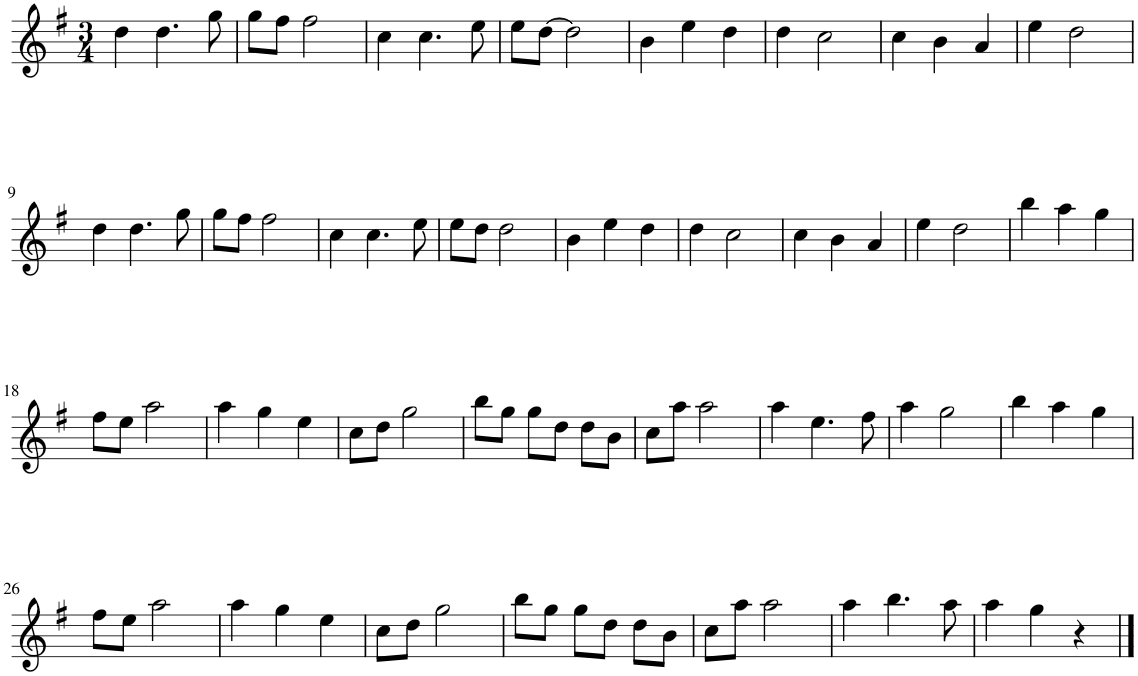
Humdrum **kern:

**kern
*part1
*staff1
*I"Flute, Flute
*clefG2
*k[f#]
*M3/4
=1
4dd\
4.dd\
8gg\
=2
8gg\L
8ff#\J
2ff#\
=3
4cc\
4.cc\
8ee\
=4
8ee\L
[8dd\J
2dd\]
=5
4b\
4ee\
4dd\
=6
4dd\
2cc\
=7
4cc\
4b\
4a/
=8
4ee\
2dd\
!!LO:LB:g=z
=9
4dd\
4.dd\
8gg\
=10
8gg\L
8ff#\J
2ff#\
=11
4cc\
4.cc\
8ee\
=12
8ee\L
8dd\J
2dd\
=13
4b\
4ee\
4dd\
=14
4dd\
2cc\
=15
4cc\
4b\
4a/
=16
4ee\
2dd\
=17
4bb\
4aa\
4gg\
!!LO:LB:g=z
=18
8ff#\L
8ee\J
2aa\
=19
4aa\
4gg\
4ee\
=20
8cc\L
8dd\J
2gg\
=21
8bb\L
8gg\J
8gg\L
8dd\J
8dd\L
8b\J
=22
8cc\L
8aa\J
2aa\
=23
4aa\
4.ee\
8ff#\
=24
4aa\
2gg\
=25
4bb\
4aa\
4gg\
!!LO:LB:g=z
=26
8ff#\L
8ee\J
2aa\
=27
4aa\
4gg\
4ee\
=28
8cc\L
8dd\J
2gg\
=29
8bb\L
8gg\J
8gg\L
8dd\J
8dd\L
8b\J
=30
8cc\L
8aa\J
2aa\
=31
4aa\
4.bb\
8aa\
=32
4aa\
4gg\
4r
==
*-
